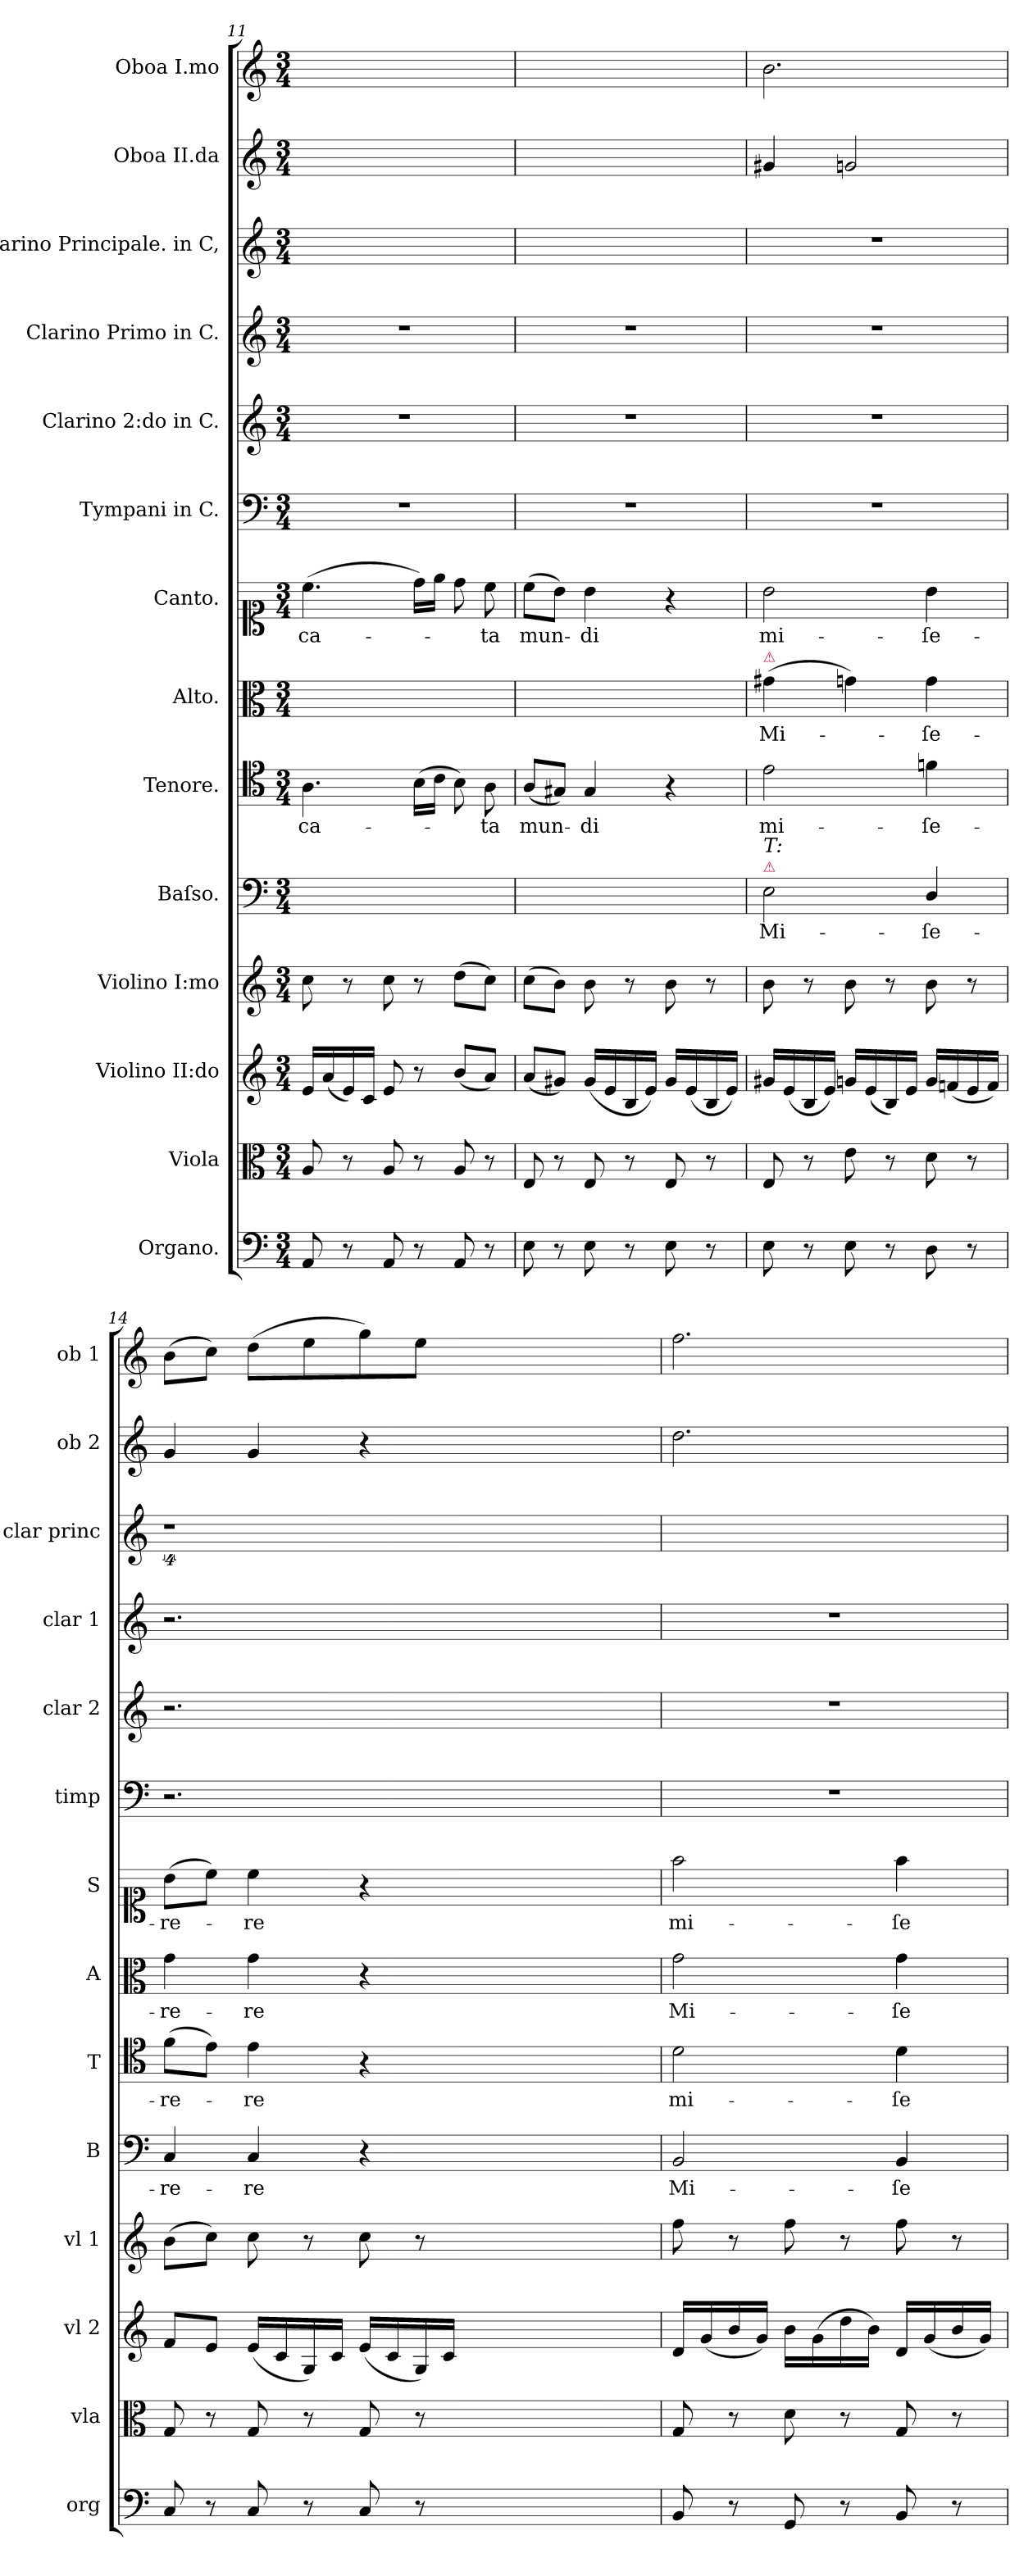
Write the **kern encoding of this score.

**kern	**kern	**kern	**kern	**kern	**text	**kern	**text	**kern	**text	**kern	**text	**kern	**kern	**kern	**kern	**kern	**kern	**dynam
*part14	*part13	*part12	*part11	*part10	*part10	*part9	*part9	*part8	*part8	*part7	*part7	*part6	*part5	*part4	*part3	*part2	*part1	*part1
*staff14	*staff13	*staff12	*staff11	*staff10	*staff10	*staff9	*staff9	*staff8	*staff8	*staff7	*staff7	*staff6	*staff5	*staff4	*staff3	*staff2	*staff1	*staff1
*I"Organo.	*I"Viola	*I"Violino II:do	*I"Violino I:mo	*I"Baſso.	*	*I"Tenore.	*	*I"Alto.	*	*I"Canto.	*	*I"Tympani in C.	*I"Clarino 2:do in C.	*I"Clarino Primo in C.	*I"Clarino Principale. in C,	*I"Oboa II.da	*I"Oboa I.mo	*
*I'org	*I'vla	*I'vl 2	*I'vl 1	*I'B	*	*I'T	*	*I'A	*	*I'S	*	*I'timp	*I'clar 2	*I'clar 1	*I'clar princ	*I'ob 2	*I'ob 1	*
*clefF4	*clefC3	*clefG2	*clefG2	*clefF4	*	*clefC4	*	*clefC3	*	*clefC1	*	*clefF4	*clefG2	*clefG2	*clefG2	*clefG2	*clefG2	*
*k[]	*k[]	*k[]	*k[]	*k[]	*	*k[]	*	*k[]	*	*k[]	*	*k[]	*k[]	*k[]	*k[]	*k[]	*k[]	*
*M3/4	*M3/4	*M3/4	*M3/4	*M3/4	*	*M3/4	*	*M3/4	*	*M3/4	*	*M3/4	*M3/4	*M3/4	*M3/4	*M3/4	*M3/4	*
=11	=11	=11	=11	=11	=11	=11	=11	=11	=11	=11	=11	=11	=11	=11	=11	=11	=11	=11
8AA/	8A/	16e/LL	8cc\	2.ryy	.	4.A\	-ca-	2.ryy	.	(4.cc\	-ca-	2.r	2.r	2.r	2.ryy	2.ryy	2.ryy	.
.	.	(16a/	.	.	.	.	.	.	.	.	.	.	.	.	.	.	.	.
8r	8r	16e/)	8r	.	.	.	.	.	.	.	.	.	.	.	.	.	.	.
.	.	16c/JJ	.	.	.	.	.	.	.	.	.	.	.	.	.	.	.	.
8AA/	8A/	8e/	8cc\	.	.	.	.	.	.	.	.	.	.	.	.	.	.	.
8r	8r	8r	8r	.	.	(16B\LL	.	.	.	16dd\LL)	.	.	.	.	.	.	.	.
.	.	.	.	.	.	16c\JJ	.	.	.	16ee\JJ	.	.	.	.	.	.	.	.
8AA/	8A/	(8b/L	(8dd\L	.	.	8B\)	.	.	.	8dd\	.	.	.	.	.	.	.	.
8r	8r	8a/J)	8cc\J)	.	.	8A\	-ta	.	.	8cc\	-ta	.	.	.	.	.	.	.
=12	=12	=12	=12	=12	=12	=12	=12	=12	=12	=12	=12	=12	=12	=12	=12	=12	=12	=12
8E\	8E/	(8a/L	(8cc\L	2.ryy	.	(8A/L	mun-	2.ryy	.	(8cc\L	mun-	2.r	2.r	2.r	2.ryy	2.ryy	2.ryy	.
8r	8r	8g#X/J)	8b\J)	.	.	8G#X/J)	.	.	.	8b\J)	.	.	.	.	.	.	.	.
8E\	8E/	(16g#/LL	8b\	.	.	4G#/	-di	.	.	4b\	-di	.	.	.	.	.	.	.
.	.	16e/	.	.	.	.	.	.	.	.	.	.	.	.	.	.	.	.
8r	8r	16B/	8r	.	.	.	.	.	.	.	.	.	.	.	.	.	.	.
.	.	16e/JJ)	.	.	.	.	.	.	.	.	.	.	.	.	.	.	.	.
8E\	8E/	16g#/LL	8b\	.	.	4r	.	.	.	4r	.	.	.	.	.	.	.	.
.	.	(16e/	.	.	.	.	.	.	.	.	.	.	.	.	.	.	.	.
8r	8r	16B/	8r	.	.	.	.	.	.	.	.	.	.	.	.	.	.	.
.	.	16e/JJ)	.	.	.	.	.	.	.	.	.	.	.	.	.	.	.	.
=13	=13	=13	=13	=13	=13	=13	=13	=13	=13	=13	=13	=13	=13	=13	=13	=13	=13	=13
!	!	!	!	!	!	!	!	!LO:TX:a:color=crimson:t=⚠	!	!	!	!	!	!	!	!	!	!
!	!	!	!	!LO:TX:a:color=crimson:t=⚠	!	!	!	!	!	!	!	!	!	!	!	!	!	!
!	!	!	!	!LO:TX:a:i:t=T&colon;	!	!	!	!	!	!	!	!	!	!	!	!	!	!
!	!	!	!	!	!	!	!	!	!	!	!	!	!	!	!	!	!	!LO:DY:b
8E\	8E/	16g#X/LL	8b\	2E\	Mi-	2e\	mi-	(4g#X\	Mi-	2b\	mi-	2.r	2.r	2.r	2.r	4g#X/	2.b\	p&colon;
.	.	(16e/	.	.	.	.	.	.	.	.	.	.	.	.	.	.	.	.
8r	8r	16B/	8r	.	.	.	.	.	.	.	.	.	.	.	.	.	.	.
.	.	16e/JJ)	.	.	.	.	.	.	.	.	.	.	.	.	.	.	.	.
8E\	8e\	16gn/LL	8b\	.	.	.	.	4gn\)	.	.	.	.	.	.	.	2gn/	.	.
.	.	(16e/	.	.	.	.	.	.	.	.	.	.	.	.	.	.	.	.
8r	8r	16B/)	8r	.	.	.	.	.	.	.	.	.	.	.	.	.	.	.
.	.	16e/JJ	.	.	.	.	.	.	.	.	.	.	.	.	.	.	.	.
8D\	8d\	16g/LL	8b\	4D/	-ſe-	4fn\	-ſe-	4g\	-ſe-	4b\	-ſe-	.	.	.	.	.	.	.
.	.	(16fn/	.	.	.	.	.	.	.	.	.	.	.	.	.	.	.	.
8r	8r	16e/	8r	.	.	.	.	.	.	.	.	.	.	.	.	.	.	.
.	.	16f/JJ)	.	.	.	.	.	.	.	.	.	.	.	.	.	.	.	.
=14	=14	=14	=14	=14	=14	=14	=14	=14	=14	=14	=14	=14	=14	=14	=14	=14	=14	=14
8C/	8G/	8f/L	(8b\L	4C/	-re-	(8f\L	-re-	4g\	-re-	(8b\L	-re-	2.r	2.r	2.r	4%9r	4g/	(8b\L	.
8r	8r	8e/J	8cc\J)	.	.	8e\J)	.	.	.	8cc\J)	.	.	.	.	.	.	8cc\J)	.
8C/	8G/	(16e/LL	8cc\	4C/	-re	4e\	-re	4g\	-re	4cc\	-re	.	.	.	.	4g/	(8dd\L	.
.	.	16c/	.	.	.	.	.	.	.	.	.	.	.	.	.	.	.	.
8r	8r	16G/)	8r	.	.	.	.	.	.	.	.	.	.	.	.	.	8ee\	.
.	.	16c/JJ	.	.	.	.	.	.	.	.	.	.	.	.	.	.	.	.
8C/	8G/	(16e/LL	8cc\	4r	.	4r	.	4r	.	4r	.	.	.	.	.	4r	8gg\)	.
.	.	16c/	.	.	.	.	.	.	.	.	.	.	.	.	.	.	.	.
8r	8r	16G/)	8r	.	.	.	.	.	.	.	.	.	.	.	.	.	8ee\J	.
.	.	16c/JJ	.	.	.	.	.	.	.	.	.	.	.	.	.	.	.	.
1.ryy	1.ryy	1.ryy	1.ryy	1.ryy	.	1.ryy	.	1.ryy	.	1.ryy	.	1.ryy	1.ryy	1.ryy	.	1.ryy	1.ryy	.
=15	=15	=15	=15	=15	=15	=15	=15	=15	=15	=15	=15	=15	=15	=15	=15	=15	=15	=15
!	!	!	!	!	!LO:LY:i	!	!LO:LY:i	!	!LO:LY:i	!	!LO:LY:i	!	!	!	!	!	!	!
8BB/	8G/	16d/LL	8ff\	2BB/	Mi-	2d\	mi-	2g\	Mi-	2ff\	mi-	2.r	2.r	2.r	2.ryy	2.dd\	2.ff\	.
.	.	(16g/	.	.	.	.	.	.	.	.	.	.	.	.	.	.	.	.
8r	8r	16b/	8r	.	.	.	.	.	.	.	.	.	.	.	.	.	.	.
.	.	16g/JJ)	.	.	.	.	.	.	.	.	.	.	.	.	.	.	.	.
8GG/	8d\	16b\LL	8ff\	.	.	.	.	.	.	.	.	.	.	.	.	.	.	.
.	.	(16g\	.	.	.	.	.	.	.	.	.	.	.	.	.	.	.	.
8r	8r	16dd\	8r	.	.	.	.	.	.	.	.	.	.	.	.	.	.	.
.	.	16b\JJ)	.	.	.	.	.	.	.	.	.	.	.	.	.	.	.	.
!	!	!	!	!	!LO:LY:i	!	!LO:LY:i	!	!LO:LY:i	!	!LO:LY:i	!	!	!	!	!	!	!
8BB/	8G/	16d/LL	8ff\	4BB/	-ſe-	4d\	-ſe-	4g\	-ſe-	4ff\	-ſe-	.	.	.	.	.	.	.
.	.	(16g/	.	.	.	.	.	.	.	.	.	.	.	.	.	.	.	.
8r	8r	16b/	8r	.	.	.	.	.	.	.	.	.	.	.	.	.	.	.
.	.	16g/JJ)	.	.	.	.	.	.	.	.	.	.	.	.	.	.	.	.
=	=	=	=	=	=	=	=	=	=	=	=	=	=	=	=	=	=	=
*-	*-	*-	*-	*-	*-	*-	*-	*-	*-	*-	*-	*-	*-	*-	*-	*-	*-	*-
